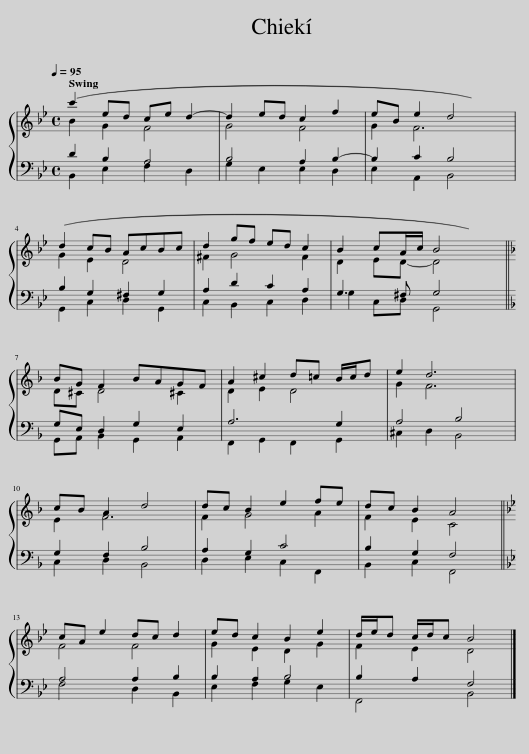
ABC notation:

X:1
%%score { ( 1 2 ) | ( 3 4 ) }
L:1/8
Q:1/4=95
M:4/4
I:linebreak $
K:Bb
V:1 treble
V:2 treble
V:3 bass
V:4 bass
V:1
 (c'2 e)d ce d2- | d2 ed c2 f2 | eB e2 d4 |$ (d2 c)B AcBc | d2 gf ed c2 | %5
 B2 cA/c/ B4 ||$[K:F] BG F2 BAGF | A2 ^c2 d=c B/c/d | e2 d6 |$ cB A2 d4 | %10
 dc B2 e2 fe | dc B2 A4 ||$[K:Bb] cA e2 dc d2 | ed c2 B2 e2 | d/e/d c/d/c B4 |] %15
V:2
 B2 G2 F4 | G4 F4 | G2 F6 |$ G2 E2 D4 | ^F2 G4 F2 | %5
 D2 ED- D4 ||$[K:F] D^C D4 ^C2 | D2 E2 D4 | G2 F6 |$ E2 F6 | %10
 F2 G4 A2 | F2 E2 C4 ||$[K:Bb] F4 F4 | G2 E2 D2 G2 | F2 E2 D4 |] %15
V:3
 D2 B,2 A,4 | B,4 A,2 B,2- | B,2 C2 B,4 |$ B,2 G,2 ^F,2 G,2 | A,2 D2 C2 A,2 | %5
 G,3 ^F, G,4 ||$[K:F] G,E, D,2 G,2 E,2 | A,6 G,2 | A,4 B,4 |$ G,2 F,2 B,4 | %10
 A,2 G,2 C4 | B,2 G,2 F,4 ||$[K:Bb] A,4 A,2 B,2 | B,2 A,2 B,4 | B,2 A,2 F,4 |] %15
V:4
 B,,2 E,2 F,2 D,2 | G,2 E,2 E,2 D,2 | E,2 A,,2 B,,4 |$ G,,2 C,2 D,2 G,,2 | C,2 B,,2 C,2 D,2 | %5
 G,2 C,D, G,,4 ||$[K:F] G,,A,, B,,2 G,,2 A,,2 | F,,2 G,,2 F,,2 G,,2 | ^C,2 D,2 B,,4 |$ C,2 D,2 B,,4 | %10
 D,2 E,2 C,2 F,,2 | B,,2 C,2 F,,4 ||$[K:Bb] F,4 D,2 B,,2 | E,2 F,2 G,2 E,2 | F,,4 B,,4 |] %15
